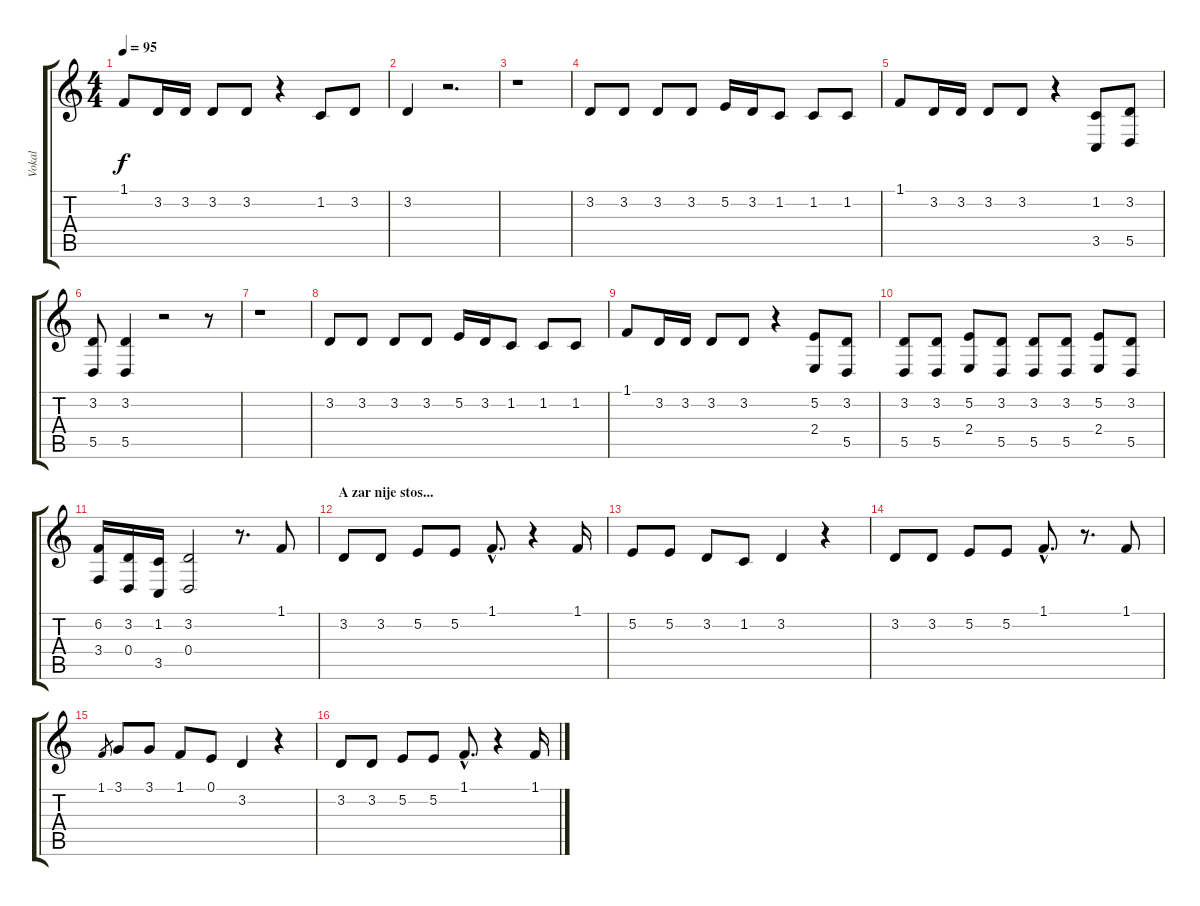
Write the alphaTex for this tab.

\track ("Vokal" "Vokal") {instrument trombone}
\staff {score tabs}
\tuning (E4 B3 G3 D3 A2 E2) {hide}
\ts (4 4)
\tempo 95
\clef g2
\ks c
1.1.8{dy f} 3.2.16 3.2.16 3.2.8 3.2.8 r.4 1.2.8 3.2.8 |
3.2.4 r.2{d} |
r.1 |
3.2.8 3.2.8 3.2.8 3.2.8 5.2.16 3.2.16 1.2.8 1.2.8 1.2.8 |
1.1.8 3.2.16 3.2.16 3.2.8 3.2.8 r.4 (1.2 3.5).8 (3.2 5.5).8 |
(3.2 5.5).8 (3.2 5.5).4 r.2 r.8 |
r.1 |
3.2.8 3.2.8 3.2.8 3.2.8 5.2.16 3.2.16 1.2.8 1.2.8 1.2.8 |
1.1.8 3.2.16 3.2.16 3.2.8 3.2.8 r.4 (5.2 2.4).8 (3.2 5.5).8 |
(3.2 5.5).8 (3.2 5.5).8 (5.2 2.4).8 (3.2 5.5).8 (3.2 5.5).8 (3.2 5.5).8 (5.2 2.4).8 (3.2 5.5).8 |
(6.2 3.4).16 (3.2 0.4).16 (1.2 3.5).16 (3.2 0.4).2 r.8{d} 1.1.8 |
\section ("" "A zar nije stos...")
3.2.8 3.2.8 5.2.8 5.2.8 1.1{hac}.8{d} r.4 1.1.16 |
5.2.8 5.2.8 3.2.8 1.2.8 3.2.4 r.4 |
3.2.8 3.2.8 5.2.8 5.2.8 1.1{hac}.8{d} r.8{d} 1.1.8 |
1.1.8{gr} 3.1.8 3.1.8 1.1.8 0.1.8 3.2.4 r.4 |
3.2.8 3.2.8 5.2.8 5.2.8 1.1{hac}.8{d} r.4 1.1.16
